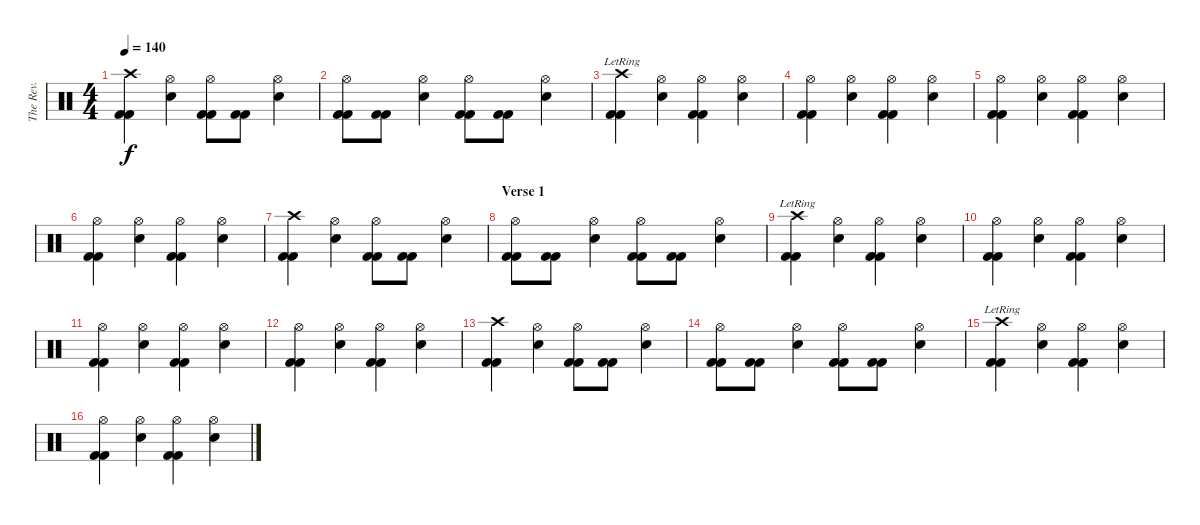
\track ("The Rev." "The Rev.") {instrument percussion}
\staff {score}
\articulation defaults
\ts (4 4)
\tempo 140
\clef neutral
\ks c
("Crash high (hit)" "Kick (hit) 2" "Kick (hit) 2").4{dy f} ("Hi-Hat (open)" "Electric Snare (hit)").4 ("Hi-Hat (open)" "Kick (hit) 2" "Kick (hit) 2").8 ("Kick (hit) 2" "Kick (hit) 2").8 ("Hi-Hat (open)" "Electric Snare (hit)").4 |
("Hi-Hat (open)" "Kick (hit) 2" "Kick (hit) 2").8 ("Kick (hit) 2" "Kick (hit) 2").8 ("Hi-Hat (open)" "Electric Snare (hit)").4 ("Hi-Hat (open)" "Kick (hit) 2" "Kick (hit) 2").8 ("Kick (hit) 2" "Kick (hit) 2").8 ("Hi-Hat (open)" "Electric Snare (hit)").4 |
("Crash high (hit)" "Kick (hit) 2" "Kick (hit) 2"{lr}).4 ("Hi-Hat (open)" "Electric Snare (hit)").4 ("Hi-Hat (open)" "Kick (hit) 2" "Kick (hit) 2").4 ("Hi-Hat (open)" "Electric Snare (hit)").4 |
("Hi-Hat (open)" "Kick (hit) 2" "Kick (hit) 2").4 ("Hi-Hat (open)" "Electric Snare (hit)").4 ("Hi-Hat (open)" "Kick (hit) 2" "Kick (hit) 2").4 ("Hi-Hat (open)" "Electric Snare (hit)").4 |
("Hi-Hat (open)" "Kick (hit) 2" "Kick (hit) 2").4 ("Hi-Hat (open)" "Electric Snare (hit)").4 ("Hi-Hat (open)" "Kick (hit) 2" "Kick (hit) 2").4 ("Hi-Hat (open)" "Electric Snare (hit)").4 |
("Hi-Hat (open)" "Kick (hit) 2" "Kick (hit) 2").4 ("Hi-Hat (open)" "Electric Snare (hit)").4 ("Hi-Hat (open)" "Kick (hit) 2" "Kick (hit) 2").4 ("Hi-Hat (open)" "Electric Snare (hit)").4 |
("Crash high (hit)" "Kick (hit) 2" "Kick (hit) 2").4 ("Hi-Hat (open)" "Electric Snare (hit)").4 ("Hi-Hat (open)" "Kick (hit) 2" "Kick (hit) 2").8 ("Kick (hit) 2" "Kick (hit) 2").8 ("Hi-Hat (open)" "Electric Snare (hit)").4 |
\section ("" "Verse 1")
("Hi-Hat (open)" "Kick (hit) 2" "Kick (hit) 2").8 ("Kick (hit) 2" "Kick (hit) 2").8 ("Hi-Hat (open)" "Electric Snare (hit)").4 ("Hi-Hat (open)" "Kick (hit) 2" "Kick (hit) 2").8 ("Kick (hit) 2" "Kick (hit) 2").8 ("Hi-Hat (open)" "Electric Snare (hit)").4 |
("Crash high (hit)" "Kick (hit) 2" "Kick (hit) 2"{lr}).4 ("Hi-Hat (open)" "Electric Snare (hit)").4 ("Hi-Hat (open)" "Kick (hit) 2" "Kick (hit) 2").4 ("Hi-Hat (open)" "Electric Snare (hit)").4 |
("Hi-Hat (open)" "Kick (hit) 2" "Kick (hit) 2").4 ("Hi-Hat (open)" "Electric Snare (hit)").4 ("Hi-Hat (open)" "Kick (hit) 2" "Kick (hit) 2").4 ("Hi-Hat (open)" "Electric Snare (hit)").4 |
("Hi-Hat (open)" "Kick (hit) 2" "Kick (hit) 2").4 ("Hi-Hat (open)" "Electric Snare (hit)").4 ("Hi-Hat (open)" "Kick (hit) 2" "Kick (hit) 2").4 ("Hi-Hat (open)" "Electric Snare (hit)").4 |
("Hi-Hat (open)" "Kick (hit) 2" "Kick (hit) 2").4 ("Hi-Hat (open)" "Electric Snare (hit)").4 ("Hi-Hat (open)" "Kick (hit) 2" "Kick (hit) 2").4 ("Hi-Hat (open)" "Electric Snare (hit)").4 |
("Crash high (hit)" "Kick (hit) 2" "Kick (hit) 2").4 ("Hi-Hat (open)" "Electric Snare (hit)").4 ("Hi-Hat (open)" "Kick (hit) 2" "Kick (hit) 2").8 ("Kick (hit) 2" "Kick (hit) 2").8 ("Hi-Hat (open)" "Electric Snare (hit)").4 |
("Hi-Hat (open)" "Kick (hit) 2" "Kick (hit) 2").8 ("Kick (hit) 2" "Kick (hit) 2").8 ("Hi-Hat (open)" "Electric Snare (hit)").4 ("Hi-Hat (open)" "Kick (hit) 2" "Kick (hit) 2").8 ("Kick (hit) 2" "Kick (hit) 2").8 ("Hi-Hat (open)" "Electric Snare (hit)").4 |
("Crash high (hit)" "Kick (hit) 2" "Kick (hit) 2"{lr}).4 ("Hi-Hat (open)" "Electric Snare (hit)").4 ("Hi-Hat (open)" "Kick (hit) 2" "Kick (hit) 2").4 ("Hi-Hat (open)" "Electric Snare (hit)").4 |
("Hi-Hat (open)" "Kick (hit) 2" "Kick (hit) 2").4 ("Hi-Hat (open)" "Electric Snare (hit)").4 ("Hi-Hat (open)" "Kick (hit) 2" "Kick (hit) 2").4 ("Hi-Hat (open)" "Electric Snare (hit)").4
